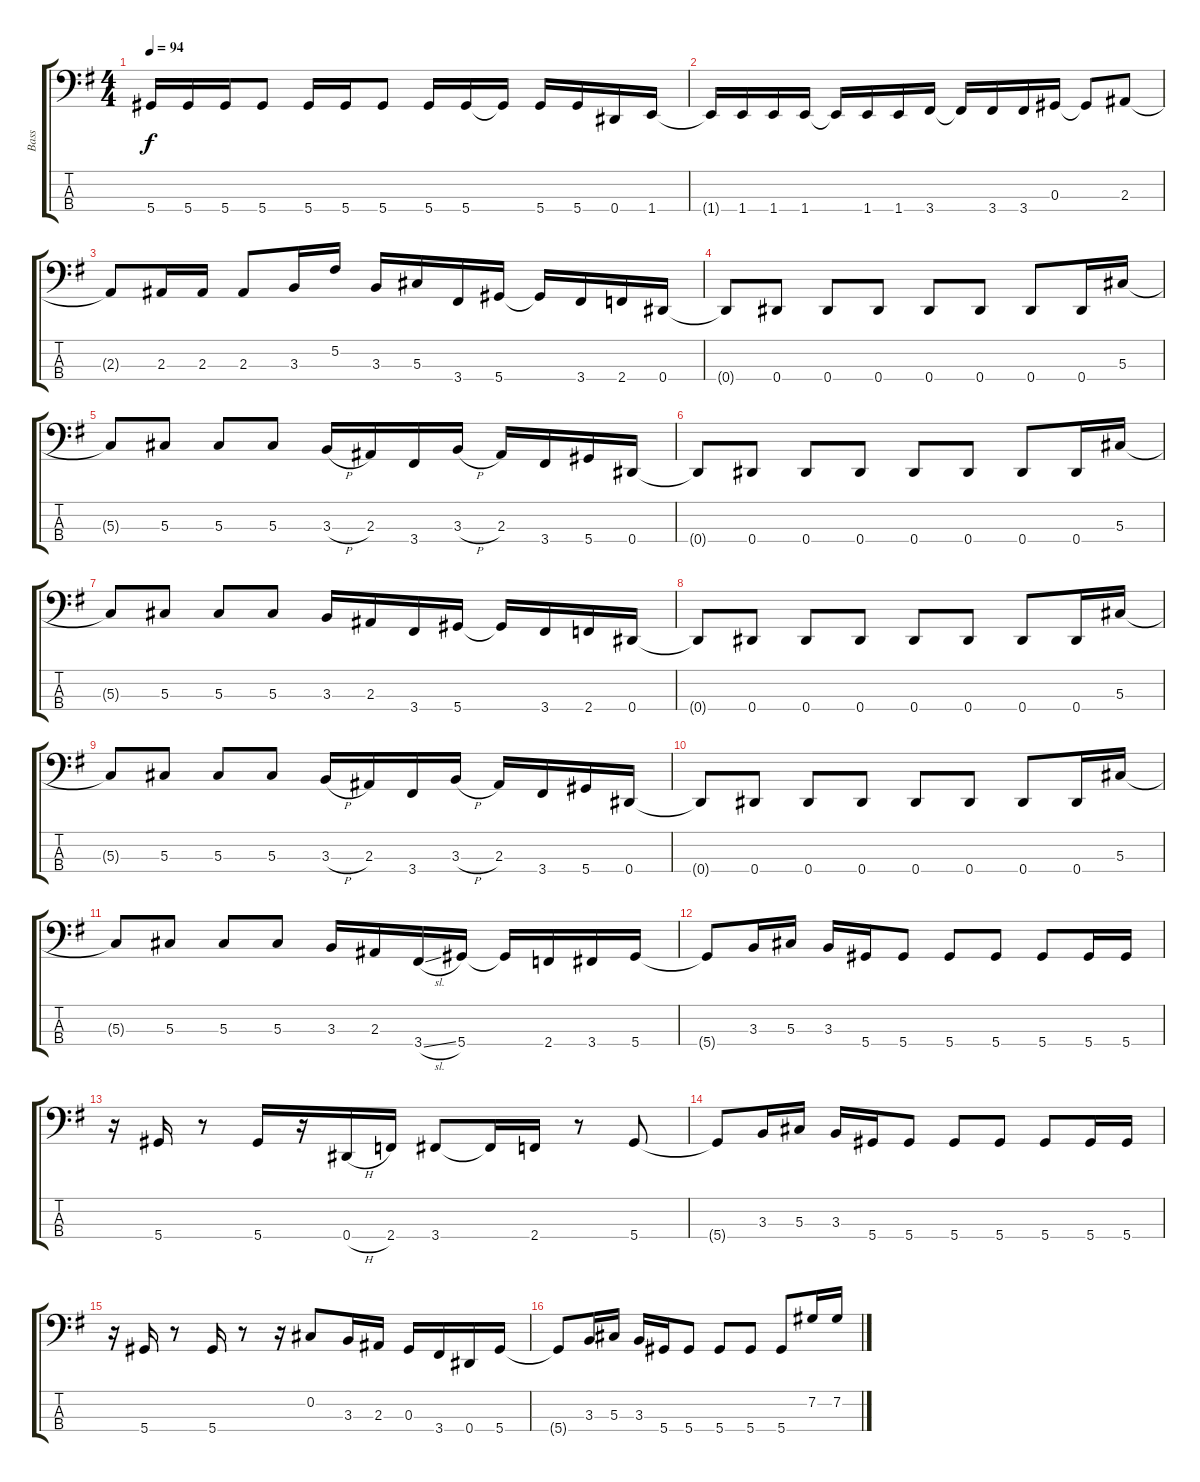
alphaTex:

\track ("Bass" "Bass") {instrument electricbassfinger}
\staff {score tabs}
\tuning (Gb2 Db2 Ab1 Eb1) {hide}
\ts (4 4)
\tempo 94
\clef f4
\ks g
5.4{t}.16{dy f} 5.4.16 5.4.16 5.4.8 5.4.16 5.4.16 5.4.8 5.4.16 5.4.16 5.4{t}.16 5.4.16 5.4.16 0.4.16 1.4.16 |
1.4{t}.16 1.4.16 1.4.16 1.4.16 1.4{t}.16 1.4.16 1.4.16 3.4.16 3.4{t}.16 3.4.16 3.4.16 0.3.16 0.3{t}.8 2.3.8 |
2.3{t}.8 2.3.16 2.3.16 2.3.8 3.3.16 5.2.16 3.3.16 5.3.16 3.4.16 5.4.16 5.4{t}.16 3.4.16 2.4.16 0.4.16 |
0.4{t}.8 0.4.8 0.4.8 0.4.8 0.4.8 0.4.8 0.4.8 0.4.16 5.3.16 |
5.3{t}.8 5.3.8 5.3.8 5.3.8 3.3{h}.16 2.3.16 3.4.16 3.3{h}.16 2.3.16 3.4.16 5.4.16 0.4.16 |
0.4{t}.8 0.4.8 0.4.8 0.4.8 0.4.8 0.4.8 0.4.8 0.4.16 5.3.16 |
5.3{t}.8 5.3.8 5.3.8 5.3.8 3.3.16 2.3.16 3.4.16 5.4.16 5.4{t}.16 3.4.16 2.4.16 0.4.16 |
0.4{t}.8 0.4.8 0.4.8 0.4.8 0.4.8 0.4.8 0.4.8 0.4.16 5.3.16 |
5.3{t}.8 5.3.8 5.3.8 5.3.8 3.3{h}.16 2.3.16 3.4.16 3.3{h}.16 2.3.16 3.4.16 5.4.16 0.4.16 |
0.4{t}.8 0.4.8 0.4.8 0.4.8 0.4.8 0.4.8 0.4.8 0.4.16 5.3.16 |
5.3{t}.8 5.3.8 5.3.8 5.3.8 3.3.16 2.3.16 3.4{sl}.16 5.4.16 5.4{t}.16 2.4.16 3.4.16 5.4.16 |
5.4{t}.8 3.3.16 5.3.16 3.3.16 5.4.16 5.4.8 5.4.8 5.4.8 5.4.8 5.4.16 5.4.16 |
r.16 5.4.16 r.8 5.4.16 r.16 0.4{h}.16 2.4.16 3.4.8 3.4{t}.16 2.4.16 r.8 5.4.8 |
5.4{t}.8 3.3.16 5.3.16 3.3.16 5.4.16 5.4.8 5.4.8 5.4.8 5.4.8 5.4.16 5.4.16 |
r.16 5.4.16 r.8 5.4.16 r.8 r.16 0.2.8 3.3.16 2.3.16 0.3.16 3.4.16 0.4.16 5.4.16 |
5.4{t}.8 3.3.16 5.3.16 3.3.16 5.4.16 5.4.8 5.4.8 5.4.8 5.4.8 7.2.16 7.2.16
